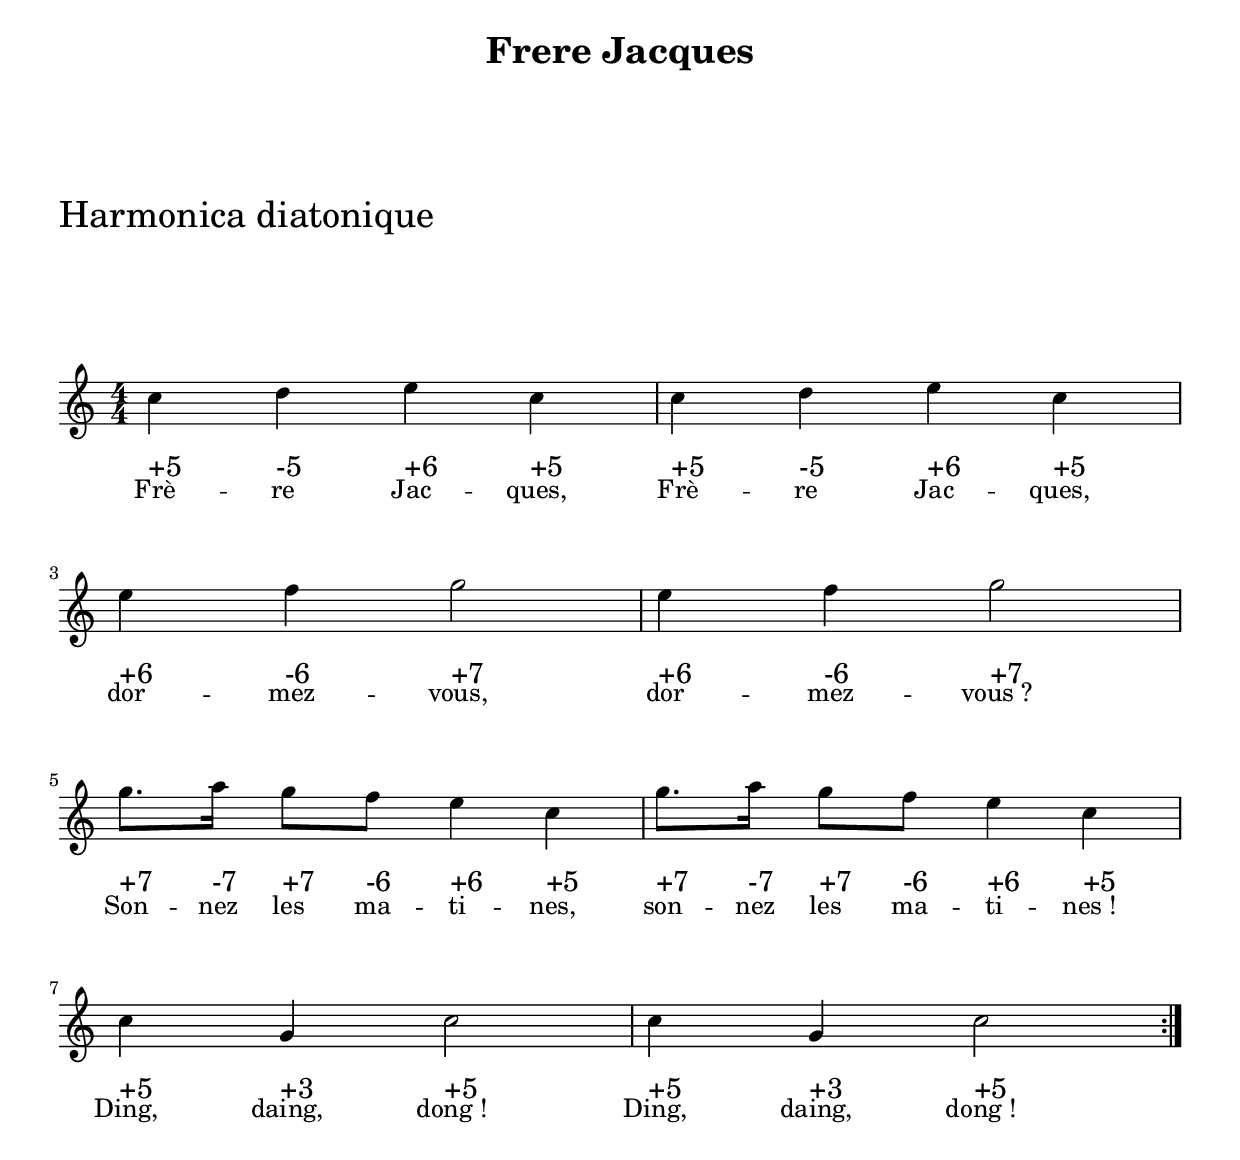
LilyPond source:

\version "2.24.3"

\header {
  title = "Frere Jacques"
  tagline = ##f
}


%Source: https://www.petiteguitare.fr/partition-frere-jacques/


%{
A small file to help when scoring notation for harmonicas.

This file relies heavily on work presented by Bradford Powell in
the following thread;

http://osdir.com/ml/lilypond-user-gnu/2010-04/msg00250.html
%}

\version "2.24.0"

flutter = #(define-event-function (parser location) ()
  #{ :32 #}
)

shake = #(define-event-function (parser location) ()
  #{ :32 #}
)


pull = {
   \once \override Staff.NoteHead.style = #'slash
  }

quartertone =
#(let ((m (make-articulation 'stopped)))
   (set! (ly:music-property m 'tweaks)
      (acons 'font-size 2 (ly:music-property m 'tweaks)))
   m)
slap =
#(let ((m (make-articulation 'flageolet)))
   (set! (ly:music-property m 'tweaks)
      (acons 'font-size -3 (ly:music-property m 'tweaks)))
   m)

dip =
#(let ((m (make-articulation 'upbow)))
   (set! (ly:music-property m 'tweaks)
      (acons 'font-size -3 (ly:music-property m 'tweaks)))
   m)

#(define (NoteEvent? music)
   (equal? (ly:music-property music 'name) 'NoteEvent))

#(define* (blow hole #:optional (bends 0))
  (case bends
    ((0) (markup (#:concat ("+" hole))))
    ((1) (markup (#:concat ("+" hole "'"))))
    ((2) (markup (#:concat ("+" hole "''"))))
    (else (markup "B"))))

#(define* (draw hole #:optional (bends 0))
  (case bends
    ((0) (markup (#:concat ("-" hole))))
    ((1) (markup (#:concat ("-" hole "'"))))
    ((2) (markup (#:concat ("-" hole "''"))))
    ((3) (markup (#:concat ("-" hole "'''"))))
    (else (markup "D"))))

#(define (overblow hole)
   (markup (#:concat ("+" hole "o"))))

#(define (overdraw hole)
   (markup (#:concat ("-" hole "o"))))

#(define (slide hole)
   (markup (#:concat (hole "<"))))

#(define (low-register hole)
   (markup (#:concat (hole "°"))))

%{ Changed by slist:
((7) (draw "2"))
((7) (blow "3"))
%}

#(define (get-diatonic-c-ritcher-tab NoteEvent)
   (case (ly:pitch-semitones (ly:music-property NoteEvent 'pitch))
    ((0) (blow "1"))
    ((1) (draw "1" 1))
    ((2) (draw "1"))
    ((3) (overblow "1"))
    ((4) (blow "2"))
    ((5) (draw "2" 2))
    ((6) (draw "2" 1))
    ((7) (draw "2")) ; can be (draw "2") or (blow "3")
    ((8) (draw "3" 3))
    ((9) (draw "3" 2))
    ((10) (draw "3" 1))
    ((11) (draw "3"))
    ((12) (blow "4"))
    ((13) (draw "4" 1))
    ((14) (draw "4"))
    ((15) (overblow "4"))
    ((16) (blow "5"))
    ((17) (draw "5"))
    ((18) (overblow "5"))
    ((19) (blow "6"))
    ((20) (draw "6" 1))
    ((21) (draw "6"))
    ((22) (overblow "6"))
    ((23) (draw "7"))
    ((24) (blow "7"))
    ((25) (overdraw "7"))
    ((26) (draw "8"))
    ((27) (blow "8" 1))
    ((28) (blow "8"))
    ((29) (draw "9"))
    ((30) (blow "9" 1))
    ((31) (blow "9"))
    ((32) (overdraw "9"))
    ((33) (draw "10"))
    ((34) (blow "10" 2))
    ((35) (blow "10" 1))
    ((36) (blow "10"))
    (else (markup "X"))))

#(define (get-chromatic-c-solo-tab NoteEvent)
   (case (ly:pitch-semitones (ly:music-property NoteEvent 'pitch))
    ((-12) (blow (low-register "1")))          
    ((-11) (blow (slide (low-register "1"))))  
    ((-10) (draw (low-register "1")))          
    ((-9) (draw (slide (low-register "1"))))   
    ((-8) (blow (low-register "2")))           
    ((-7) (draw (low-register "2")))           
    ((-6) (draw (slide (low-register "2"))))   
    ((-5) (blow (low-register "3")))           
    ((-4) (blow (slide (low-register "3"))))   
    ((-3) (draw (low-register "3")))           
    ((-2) (draw (slide (low-register "3"))))   
    ((-1) (draw (low-register "4")))           
    
    ((0) (blow "1"))           
    ((1) (slide (blow "1")))   
    ((2) (draw "1"))           
    ((3) (slide (draw "1")))    
    ((4) (blow "2"))           
    ((5) (draw "2"))           
    ((6) (slide (draw "2")))   
    ((7) (blow "3"))           
    ((8) (slide (blow "3")))   
    ((9) (draw "3"))           
    ((10) (slide (draw "3")))  
    ((11) (draw "4"))          
    
    ((12) (blow "5"))          
    ((13) (slide (blow "5")))   
    ((14) (draw "5"))           
    ((15) (slide (draw "5")) )   
    ((16) (blow "6"))           
    ((17) (draw "6"))           
    ((18) (slide (draw "6")))   
    ((19) (blow "7"))           
    ((20) (slide (blow "7")))   
    ((21) (draw "7"))           
    ((22) (slide (draw "7")))  
    ((23) (draw "8"))          
    
    ((24) (blow "9"))           
    ((25) (slide (blow "9")))    
    ((26) (draw "9"))            
    ((27) (slide (draw "9")))   
    ((28) (blow "10"))           
    ((29) (draw "10"))           
    ((30) (slide (draw "10")))   
    ((31) (blow "11"))           
    ((32) (slide (blow "11")))   
    ((33) (draw "11"))           
    ((34) (slide (draw "11")))  
    ((35) (draw "12"))          
    
    ((36) (blow "12"))          
    ((37) (slide (blow "12")))  
    ((38) (slide (draw "12")))  
    (else (markup "X"))))

#(define (make-textscript dir txt)
   (make-music 'TextScriptEvent
               'direction dir
               'text txt))

%{ old version:
#(define (old-make-tab-number NoteEvent tuning)
   (make-textscript
     DOWN
     (case tuning
       ((diatonic-c-ritcher) (get-diatonic-c-ritcher-tab NoteEvent))
       ((chromatic-c-solo) (get-chromatic-c-solo-tab NoteEvent))
       (else (diatonic-c-ritcher) (get-diatonic-c-ritcher-tab NoteEvent)))))

 Changed by slist:
New version for multiple notes

#(define (make-tab-number music tuning)
  (if (NoteEvent? music)
      (get-diatonic-c-ritcher-tab music)
      ;; Si c’est un accord ou un ensemble de notes
      (markup
        (#:column
          (map (lambda (m)
                 (if (NoteEvent? m)
                     (get-diatonic-c-ritcher-tab m)
                     empty-markup))
               (ly:music-property music 'elements))))))
%}

#(define (make-tab-number music tuning)
  (let ((tab-markup
         (case tuning
           ((diatonic-c-ritcher) (get-diatonic-c-ritcher-tab music))
           ((chromatic-c-solo) (get-chromatic-c-solo-tab music))
           (else (get-diatonic-c-ritcher-tab music)))))
    (make-textscript DOWN tab-markup)))

#(define (make-tab-numbers EventChord tuning)
   (let ((elts (ly:music-property EventChord 'elements)))
     (map (lambda (note) (make-tab-number note tuning)) (filter NoteEvent? elts))))

%{
#(define (make-tab-numbers EventChord tuning)
   (let ((elts (ly:music-property EventChord 'elements)))
     (map make-tab-number (filter NoteEvent? elts))))

 Changed by slist:
New version for multiple notes
%}

%{ Wrong proposed by Gemini:
#(define (make-tab-numbers EventChord #:optional (tuning 'ignored))
   (let ((elts (ly:music-property EventChord 'elements)))
     (map make-tab-number (filter NoteEvent? elts))))
%}

#(define (append-property! music property element)
     (set! (ly:music-property music property)
                (append! (ly:music-property music property)
		                    (list element)))
				         music)

#(define* (add-diatonic-c-ritcher-tabs m)
   (cond ((music-is-of-type? m 'event-chord)
       (set! (ly:music-property m 'elements)
             (append (ly:music-property m 'elements)
                     (reverse (make-tab-numbers m 'diatonic-c-ritcher)))))
         ((music-is-of-type? m 'note-event)
       (set! (ly:music-property m 'articulations)
             (append (ly:music-property m 'articulations)
                     (list (make-tab-number m 'diatonic-c-ritcher)))))
	(else #f)
    )
    m)

#(define* (add-chromatic-c-solo-tabs m)
   (cond ((music-is-of-type? m 'event-chord)
       (set! (ly:music-property m 'elements)
             (append (ly:music-property m 'elements)
                     (reverse (make-tab-numbers m 'chromatic-c-solo)))))
         ((music-is-of-type? m 'note-event)
       (set! (ly:music-property m 'articulations)
             (append (ly:music-property m 'articulations)
                     (list (make-tab-number m 'chromatic-c-solo)))))
	(else #f)
    )
    m)

diatonicHarmonicaTab =
#(define-music-function
  (parser location music)
  (ly:music?)
  (music-map add-diatonic-c-ritcher-tabs music))

chromaticHarmonicaTab =
#(define-music-function
  (parser location music)
  (ly:music?)
  (music-map add-chromatic-c-solo-tabs music))

\version "2.24.0"

\layout {
  #(layout-set-staff-size 20)

  \context { \Score
             \override MetronomeMark.padding = #5
             \override SpacingSpanner.base-shortest-duration = #(ly:make-moment 1/128)
             \override TextScript.font-size = #2
             \override TextScript.padding = #3 % Was 5, modified by slist
             %\omit "Page_number_engraver" % added by slist
             %\override paper.print-page-number = #
  }
  \context { \Staff
             \override TimeSignature.style = #'numbered
             \override StringNumber.transparent = ##t
             %      \remove "Page_number_engraver" % added by slist
  }
  \context { \TabStaff
             \override TimeSignature.style = #'numbered
             \override Stem.transparent = ##t
             \override Flag.transparent = ##t
             \override Beam.transparent = ##t
  }
  \context { \TabVoice
             \override Tie.stencil = ##f
  }
  \context { \StaffGroup
             \consists "Instrument_name_engraver"
  }
}


%{ test ChatGPT
#(define (my-print-page-number page-number total-pages)
  (markup
    #:column (
      #:center-column (
        (string-append "Page " (number->string page-number) " of " (number->string total-pages))
      )
    )
  )
)

\paper {
  print-page-number = ##t
  oddFooterMarkup = \markup \fill-line {
    \null
    \on-the-fly #print-page-number-check-first-page #my-print-page-number
  }
  evenFooterMarkup = \oddFooterMarkup
}
%}

\paper {
  system-system-spacing.minimum-distance = #20
  indent = 0\mm
}



%{ Changed by slist
             \override TextScript.font-size = #-2
}
%}


Morceau = {
  \time 4/4
  c4 d e c | c d e c |
  \break
  e f g2 | e4 f g2 |
  \break
  g8. a16 g8 f e4 c | g'8. a16 g8 f e4 c |
  \break
  c g c2 | c4 g c2
  \bar ":|."
}
\addlyrics {
  Frè -- re Jac -- ques, Frè -- re Jac -- ques,
  dor -- mez -- vous, dor -- mez -- "vous ?"
  Son -- nez les ma -- ti -- nes, son -- nez les ma -- ti -- "nes !"
  Ding, daing, "dong !" Ding, daing, "dong !" 
}

%Some words may need explanation - a bobtail nag is a horse that has had its tail 'docked' (cut short) and a 'bay' is a brown horse with a black mane and tail.


\markup {
  \column {
    \vspace #4
    \fontsize #4 "Harmonica diatonique"
    \vspace #4
  }
}
%{
\diatonicHarmonicaTab \relative c'' {
  \Morceau
}

\pageBreak

\markup {
  \column {
    \vspace #4
    \fontsize #4 "Harmonica chromatique"
    \vspace #4
  }
}
%}
\chromaticHarmonicaTab \relative c'' {
  \Morceau
}

\score {
  \new Staff {
    \set Staff.midiInstrument = #"harmonica"
    \chromaticHarmonicaTab \relative c'' {
      \Morceau
    }
  }
  \midi {
    \tempo 4 = 90
  }
}
